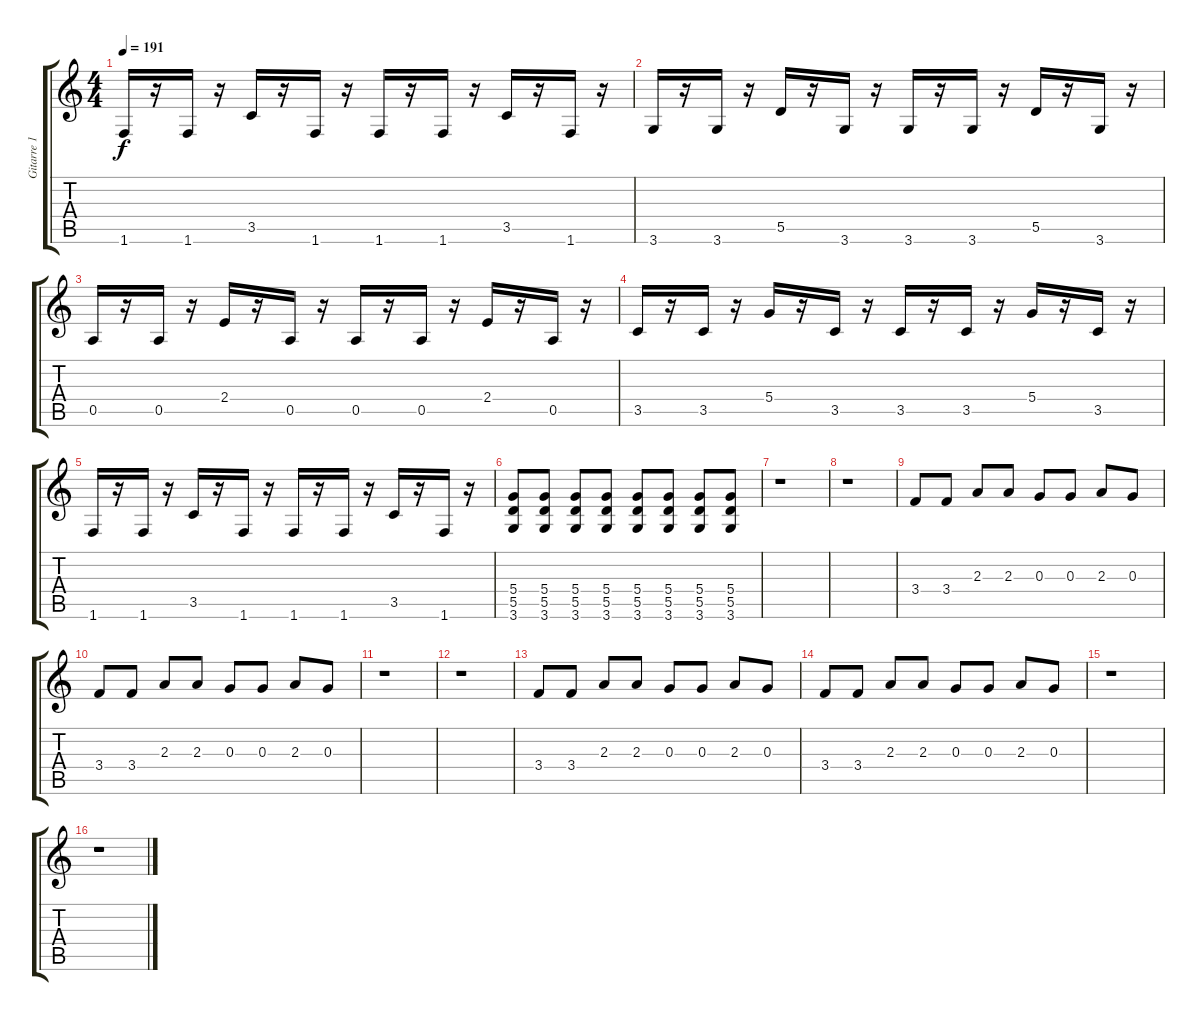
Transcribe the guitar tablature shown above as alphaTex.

\track ("Gitarre 1 - Farin Urlaub" "Gitarre 1 ") {instrument distortionguitar}
\staff {score tabs}
\tuning (E4 B3 G3 D3 A2 E2) {hide}
\ts (4 4)
\tempo 191
\clef g2
\ks c
1.6.16{dy f} r.16 1.6.16 r.16 3.5.16 r.16 1.6.16 r.16 1.6.16 r.16 1.6.16 r.16 3.5.16 r.16 1.6.16 r.16 |
3.6.16 r.16 3.6.16 r.16 5.5.16 r.16 3.6.16 r.16 3.6.16 r.16 3.6.16 r.16 5.5.16 r.16 3.6.16 r.16 |
0.5.16 r.16 0.5.16 r.16 2.4.16 r.16 0.5.16 r.16 0.5.16 r.16 0.5.16 r.16 2.4.16 r.16 0.5.16 r.16 |
3.5.16 r.16 3.5.16 r.16 5.4.16 r.16 3.5.16 r.16 3.5.16 r.16 3.5.16 r.16 5.4.16 r.16 3.5.16 r.16 |
1.6.16 r.16 1.6.16 r.16 3.5.16 r.16 1.6.16 r.16 1.6.16 r.16 1.6.16 r.16 3.5.16 r.16 1.6.16 r.16 |
(5.4 5.5 3.6).8 (5.4 5.5 3.6).8 (5.4 5.5 3.6).8 (5.4 5.5 3.6).8 (5.4 5.5 3.6).8 (5.4 5.5 3.6).8 (5.4 5.5 3.6).8 (5.4 5.5 3.6).8 |
r.1 |
r.1 |
3.4.8 3.4.8 2.3.8 2.3.8 0.3.8 0.3.8 2.3.8 0.3.8 |
3.4.8 3.4.8 2.3.8 2.3.8 0.3.8 0.3.8 2.3.8 0.3.8 |
r.1 |
r.1 |
3.4.8 3.4.8 2.3.8 2.3.8 0.3.8 0.3.8 2.3.8 0.3.8 |
3.4.8 3.4.8 2.3.8 2.3.8 0.3.8 0.3.8 2.3.8 0.3.8 |
r.1 |
r.1
